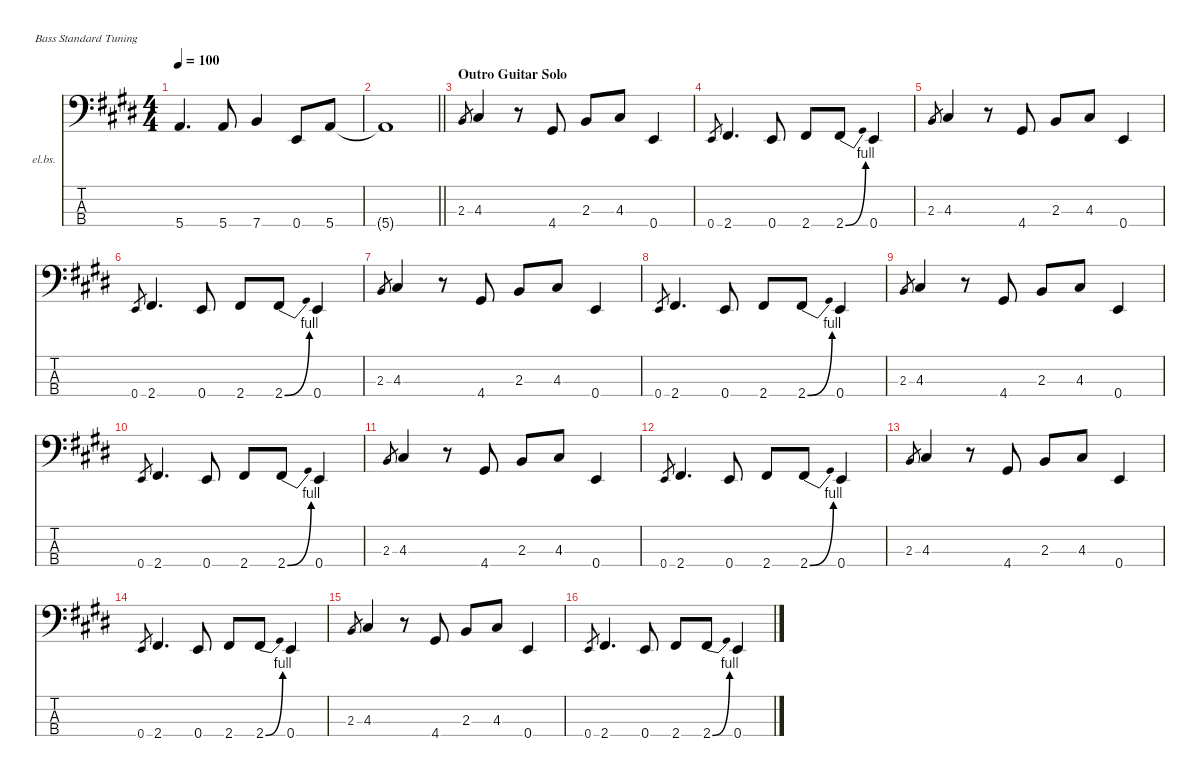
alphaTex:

\defaultSystemsLayout 4
\hideDynamics
\bracketExtendMode nobrackets
\firstSystemTrackNameOrientation horizontal
\otherSystemsTrackNameOrientation horizontal
\track ("Bass" "el.bs.") {instrument electricbassfinger}
\staff {score tabs}
\tuning (G2 D2 A1 E1)
\ts (4 4)
\tempo 100
\clef f4
\ks c#minor
5.4{acc forcenatural}.4{d dy f} 5.4{acc forcenatural}.8 7.4{acc forcenatural}.4 0.4{acc forcenatural}.8 5.4{acc forcenatural}.8 |
\barLineRight lightlight
5.4{t acc forcenatural}.1 |
\section ("" "Outro Guitar Solo")
2.3{acc forcenatural}.8{gr dy mf} 4.3{acc #}.4{dy f} r.8 4.4{acc #}.8 2.3{acc forcenatural}.8 4.3{acc #}.8 0.4{acc forcenatural}.4 |
0.4{acc forcenatural}.8{gr dy mf} 2.4{acc #}.4{d dy f} 0.4{acc forcenatural}.8 2.4{acc #}.8 2.4{be (bend 0 0 30 4) acc #}.8 0.4{acc forcenatural}.4 |
2.3{acc forcenatural}.8{gr dy mf} 4.3{acc #}.4{dy f} r.8 4.4{acc #}.8 2.3{acc forcenatural}.8 4.3{acc #}.8 0.4{acc forcenatural}.4 |
0.4{acc forcenatural}.8{gr dy mf} 2.4{acc #}.4{d dy f} 0.4{acc forcenatural}.8 2.4{acc #}.8 2.4{be (bend 0 0 30 4) acc #}.8 0.4{acc forcenatural}.4 |
2.3{acc forcenatural}.8{gr dy mf} 4.3{acc #}.4{dy f} r.8 4.4{acc #}.8 2.3{acc forcenatural}.8 4.3{acc #}.8 0.4{acc forcenatural}.4 |
0.4{acc forcenatural}.8{gr dy mf} 2.4{acc #}.4{d dy f} 0.4{acc forcenatural}.8 2.4{acc #}.8 2.4{be (bend 0 0 30 4) acc #}.8 0.4{acc forcenatural}.4 |
2.3{acc forcenatural}.8{gr dy mf} 4.3{acc #}.4{dy f} r.8 4.4{acc #}.8 2.3{acc forcenatural}.8 4.3{acc #}.8 0.4{acc forcenatural}.4 |
0.4{acc forcenatural}.8{gr dy mf} 2.4{acc #}.4{d dy f} 0.4{acc forcenatural}.8 2.4{acc #}.8 2.4{be (bend 0 0 30 4) acc #}.8 0.4{acc forcenatural}.4 |
2.3{acc forcenatural}.8{gr dy mf} 4.3{acc #}.4{dy f} r.8 4.4{acc #}.8 2.3{acc forcenatural}.8 4.3{acc #}.8 0.4{acc forcenatural}.4 |
0.4{acc forcenatural}.8{gr dy mf} 2.4{acc #}.4{d dy f} 0.4{acc forcenatural}.8 2.4{acc #}.8 2.4{be (bend 0 0 30 4) acc #}.8 0.4{acc forcenatural}.4 |
2.3{acc forcenatural}.8{gr dy mf} 4.3{acc #}.4{dy f} r.8 4.4{acc #}.8 2.3{acc forcenatural}.8 4.3{acc #}.8 0.4{acc forcenatural}.4 |
0.4{acc forcenatural}.8{gr dy mf} 2.4{acc #}.4{d dy f} 0.4{acc forcenatural}.8 2.4{acc #}.8 2.4{be (bend 0 0 30 4) acc #}.8 0.4{acc forcenatural}.4 |
2.3{acc forcenatural}.8{gr dy mf} 4.3{acc #}.4{dy f} r.8 4.4{acc #}.8 2.3{acc forcenatural}.8 4.3{acc #}.8 0.4{acc forcenatural}.4 |
0.4{acc forcenatural}.8{gr dy mf} 2.4{acc #}.4{d dy f} 0.4{acc forcenatural}.8 2.4{acc #}.8 2.4{be (bend 0 0 30 4) acc #}.8 0.4{acc forcenatural}.4
